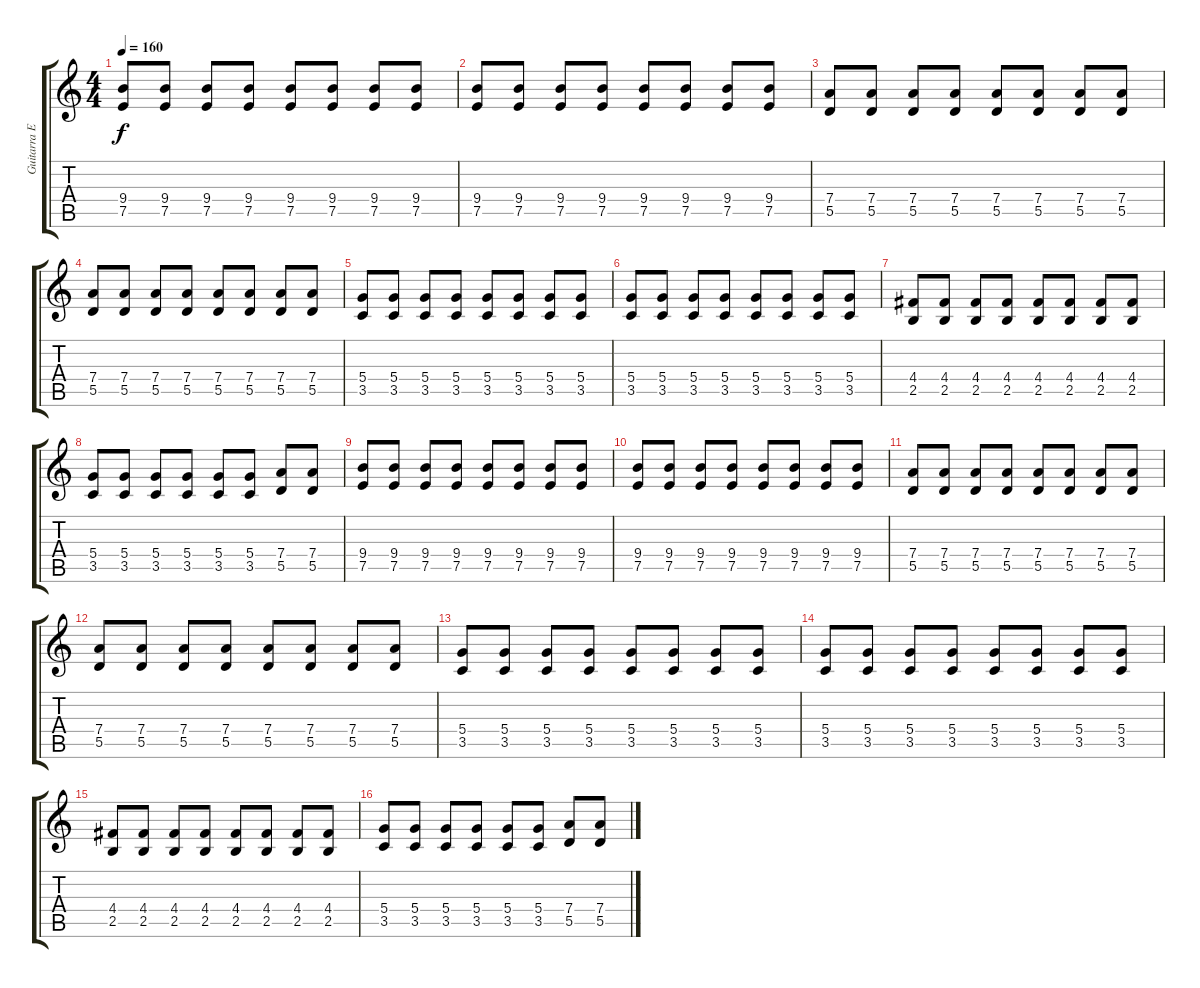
\track ("Guitarra Electrica" "Guitarra E") {instrument guitarharmonics}
\staff {score tabs}
\tuning (E4 B3 G3 D3 A2 E2) {hide}
\ts (4 4)
\tempo 160
\clef g2
\ks c
(9.4 7.5).8{dy f} (9.4 7.5).8 (9.4 7.5).8 (9.4 7.5).8 (9.4 7.5).8 (9.4 7.5).8 (9.4 7.5).8 (9.4 7.5).8 |
(9.4 7.5).8 (9.4 7.5).8 (9.4 7.5).8 (9.4 7.5).8 (9.4 7.5).8 (9.4 7.5).8 (9.4 7.5).8 (9.4 7.5).8 |
(7.4 5.5).8 (7.4 5.5).8 (7.4 5.5).8 (7.4 5.5).8 (7.4 5.5).8 (7.4 5.5).8 (7.4 5.5).8 (7.4 5.5).8 |
(7.4 5.5).8 (7.4 5.5).8 (7.4 5.5).8 (7.4 5.5).8 (7.4 5.5).8 (7.4 5.5).8 (7.4 5.5).8 (7.4 5.5).8 |
(5.4 3.5).8{volume 8} (5.4 3.5).8 (5.4 3.5).8 (5.4 3.5).8 (5.4 3.5).8 (5.4 3.5).8 (5.4 3.5).8 (5.4 3.5).8 |
(5.4 3.5).8 (5.4 3.5).8 (5.4 3.5).8 (5.4 3.5).8 (5.4 3.5).8 (5.4 3.5).8 (5.4 3.5).8 (5.4 3.5).8 |
(4.4 2.5).8 (4.4 2.5).8 (4.4 2.5).8 (4.4 2.5).8 (4.4 2.5).8 (4.4 2.5).8 (4.4 2.5).8 (4.4 2.5).8 |
(5.4 3.5).8{volume 7} (5.4 3.5).8 (5.4 3.5).8 (5.4 3.5).8 (5.4 3.5).8 (5.4 3.5).8 (7.4 5.5).8 (7.4 5.5).8 |
(9.4 7.5).8 (9.4 7.5).8 (9.4 7.5).8 (9.4 7.5).8 (9.4 7.5).8 (9.4 7.5).8 (9.4 7.5).8 (9.4 7.5).8 |
(9.4 7.5).8{volume 6} (9.4 7.5).8 (9.4 7.5).8 (9.4 7.5).8 (9.4 7.5).8 (9.4 7.5).8 (9.4 7.5).8 (9.4 7.5).8 |
(7.4 5.5).8 (7.4 5.5).8 (7.4 5.5).8 (7.4 5.5).8 (7.4 5.5).8 (7.4 5.5).8 (7.4 5.5).8 (7.4 5.5).8 |
(7.4 5.5).8{volume 5} (7.4 5.5).8 (7.4 5.5).8 (7.4 5.5).8 (7.4 5.5).8 (7.4 5.5).8 (7.4 5.5).8 (7.4 5.5).8 |
(5.4 3.5).8 (5.4 3.5).8 (5.4 3.5).8 (5.4 3.5).8 (5.4 3.5).8 (5.4 3.5).8 (5.4 3.5).8 (5.4 3.5).8 |
(5.4 3.5).8{volume 4} (5.4 3.5).8 (5.4 3.5).8 (5.4 3.5).8 (5.4 3.5).8 (5.4 3.5).8 (5.4 3.5).8 (5.4 3.5).8 |
(4.4 2.5).8 (4.4 2.5).8 (4.4 2.5).8 (4.4 2.5).8 (4.4 2.5).8 (4.4 2.5).8 (4.4 2.5).8 (4.4 2.5).8 |
(5.4 3.5).8{volume 3} (5.4 3.5).8 (5.4 3.5).8 (5.4 3.5).8 (5.4 3.5).8 (5.4 3.5).8 (7.4 5.5).8 (7.4 5.5).8
